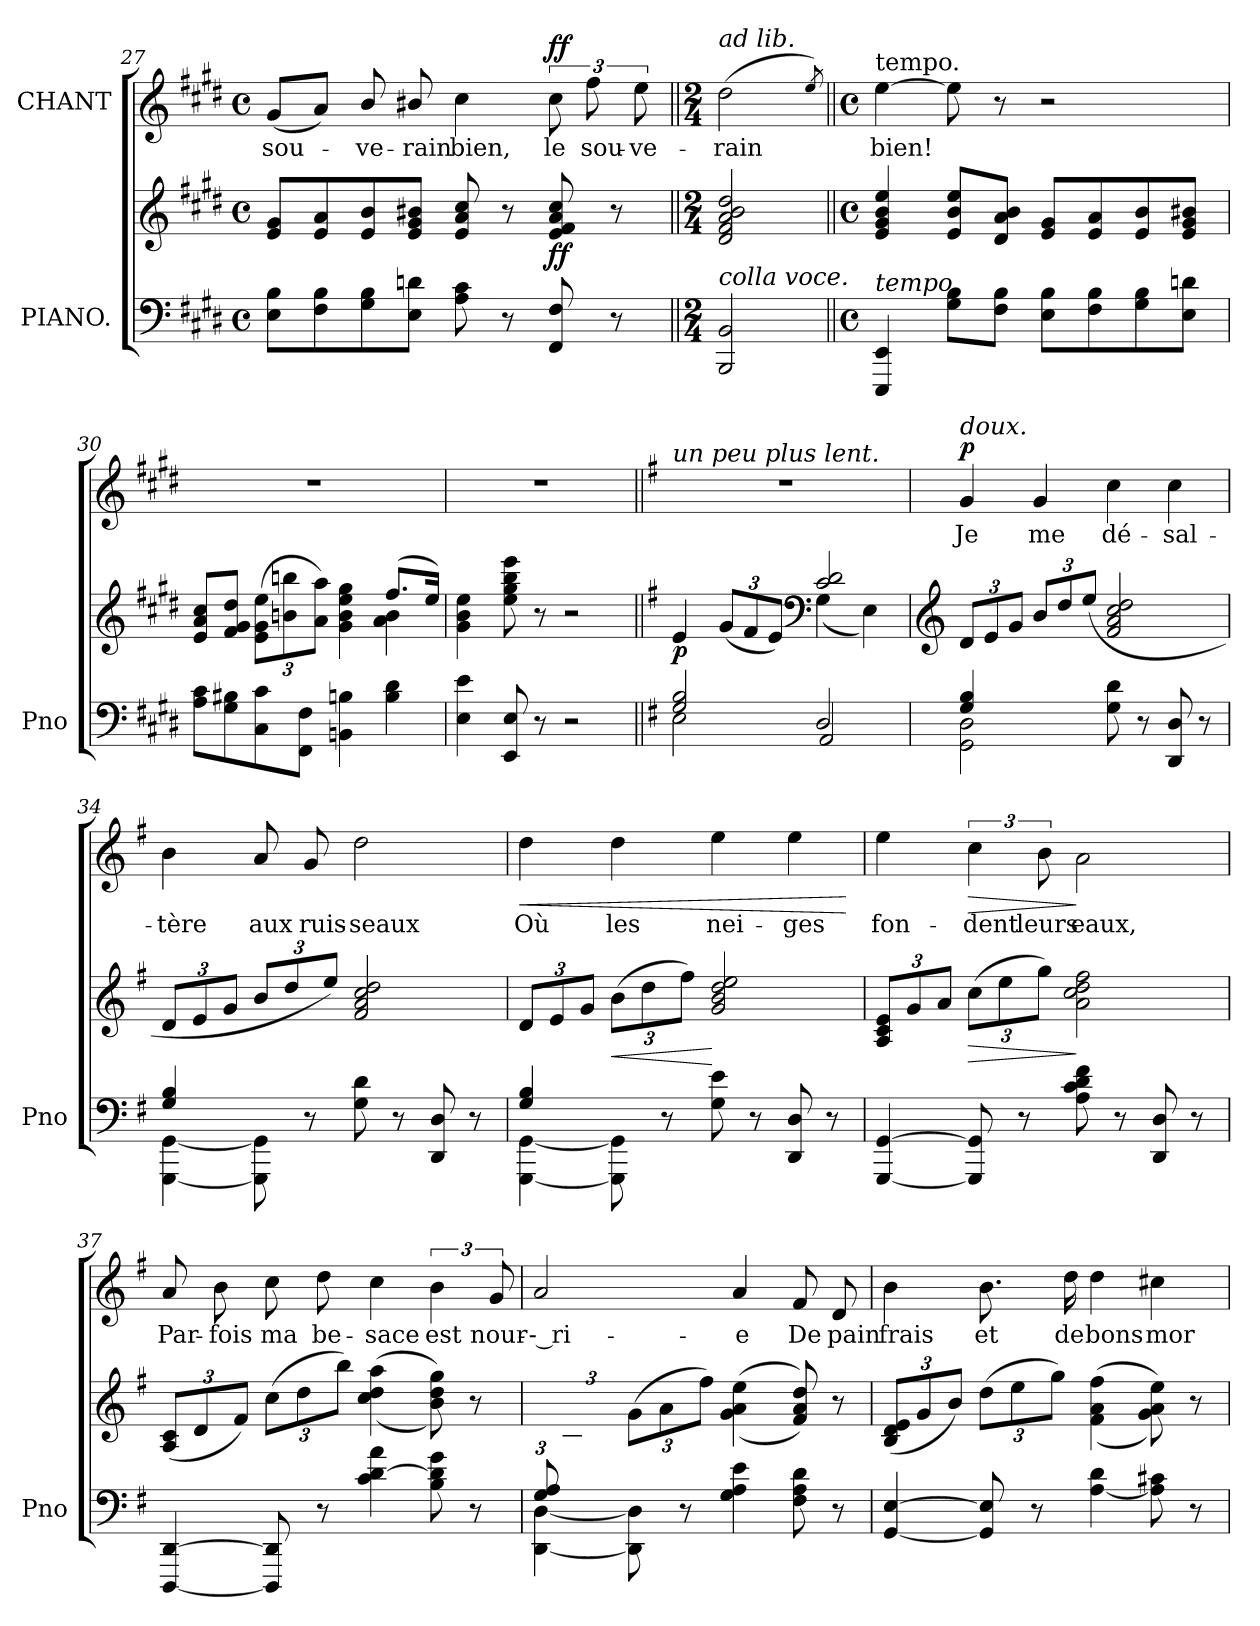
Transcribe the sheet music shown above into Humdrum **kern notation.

**kern	**kern	**dynam	**kern	**text	**dynam
*part2	*part2	*part2	*part1	*part1	*part1
*staff3	*staff2	*staff2/3	*staff1	*staff1	*staff1
*I"PIANO.	*	*	*I"CHANT	*	*
*I'Pno	*	*	*	*	*
*clefF4	*clefG2	*	*clefG2	*	*
*k[f#c#g#d#]	*k[f#c#g#d#]	*	*k[f#c#g#d#]	*	*
*M4/4	*M4/4	*	*M4/4	*	*
*met(c)	*met(c)	*	*met(c)	*	*
=27	=27	=27	=27	=27	=27
8E\ 8B\L	8e/ 8g#/L	.	(8g#/L	sou-	.
8F#\ 8B\	8e/ 8a/	.	8a/J)	.	.
8G#\ 8B\	8e/ 8b/	.	8b/	-ve-	.
8E\ 8dn\J	8e/ 8g#/ 8b#X/J	.	8b#X/	-rain	.
8A\ 8c#\	8e/ 8a/ 8cc#/	.	4cc#\	bien,	.
8r	8r	.	.	.	.
!	!	!LO:DY:b	!	!	!LO:DY:a
8FF#/ 8F#/	8e/ 8f#/ 8a/ 8cc#/	ff	12cc#\	le	ff
.	.	.	12ff#\	sou-	.
8r	8r	.	.	.	.
.	.	.	12ee\	-ve-	.
=28||	=28||	=28||	=28||	=28||	=28||
*M2/4	*M2/4	*	*M2/4	*	*
!	!	!	!LO:TX:a:i:t=ad lib.	!	!
!LO:TX:i:t=colla voce.	!	!	!	!	!
2BBB/ 2BB/	2d#/ 2f#/ 2a/ 2b/ 2dd#/	.	(<2dd#\	-rain	.
.	.	.	8qee/)	.	.
=29||	=29||	=29||	=29||	=29||	=29||
*M4/4	*M4/4	*	*M4/4	*	*
*met(c)	*met(c)	*	*met(c)	*	*
!	!	!	!LO:TX:a:t=tempo.	!	!
!LO:TX:i:t=tempo.	!	!	!	!	!
4EEE/ 4EE/	4e/ 4g#/ 4b/ 4ee/	.	[4ee\	bien!	.
8G#\ 8B\L	8e/ 8b/ 8ee/L	.	8ee\]	.	.
8F#\ 8B\J	8d#/ 8a/ 8b/J	.	8r	.	.
8E\ 8B\L	8e/ 8g#/L	.	2r	.	.
8F#\ 8B\	8e/ 8a/	.	.	.	.
8G#\ 8B\	8e/ 8b/	.	.	.	.
8E\ 8dn\J	8e/ 8g#/ 8b#X/J	.	.	.	.
=30	=30	=30	=30	=30	=30
*	*^	*	*	*	*
8A\ 8c#\L	8e/ 8a/ 8cc#/L	2.ryy	.	1r	.	.
8G#\ 8B#X\	8f#/ 8g#/ 8dd#/J	.	.	.	.	.
8C#\ 8c#\	(>12e\ 12g#\ 12ee\L	.	.	.	.	.
.	12bn\ 12bbn\	.	.	.	.	.
8FF#\ 8F#\J	.	.	.	.	.	.
.	12a\ 12aa\J)	.	.	.	.	.
4BBn\ 4Bn\	4g#\ 4b\ 4ee\ 4gg#\	.	.	.	.	.
4B\ 4d#\	(8.ff#/L	4a\ 4b\	.	.	.	.
.	16ee/Jk)	.	.	.	.	.
*	*v	*v	*	*	*	*
=31	=31	=31	=31	=31	=31
4E\ 4e\	4g#\ 4b\ 4ee\	.	1r	.	.
8EE/ 8E/	8ee\ 8gg#\ 8bb\ 8eee\	.	.	.	.
8r	8r	.	.	.	.
2r	2r	.	.	.	.
=32||	=32||	=32||	=32||	=32||	=32||
*k[f#]	*k[f#]	*	*k[f#]	*	*
*^	*^	*	*	*	*
!	!	!	!	!	!LO:TX:a:i:t=un peu plus lent.	!	!
!	!	!	!	!LO:DY:b	!	!	!
2G/ 2B/	2E\	4e/	2ryy	p	1r	.	.
.	.	(<12g/L	.	.	.	.	.
.	.	12f#/	.	.	.	.	.
.	.	12e/J)	.	.	.	.	.
*	*	*clefF4	*	*	*	*	*
2D/	2AA/	2c/ 2d/	(4G\	.	.	.	.
.	.	.	4E\)	.	.	.	.
*	*	*v	*v	*	*	*	*
=33	=33	=33	=33	=33	=33	=33
*	*	*clefG2	*	*	*	*
*	*	*^	*	*	*	*
!	!	!	!	!	!LO:TX:i:t=doux.	!	!
!	!	!LO:TX:i:t=sosten.	!	!	!	!	!
!	!	!	!	!	!	!	!LO:DY:a
*	*	*v	*v	*	*	*	*
(<4G/ 4B/	2GG\ 2D\	12d/L	.	4g/	Je	p
.	.	12e/	.	.	.	.
.	.	12g/J	.	.	.	.
4ryy	.	12b/L	.	4g/	me	.
.	.	12dd/	.	.	.	.
.	.	(12ee/J	.	.	.	.
8G\ 8d\	2ryy	2f#/ 2a/ 2cc/ 2dd/	.	4cc\	dé-	.
8r	.	.	.	.	.	.
8DD/ 8D/	.	.	.	4cc\	-sal-	.
8r	.	.	.	.	.	.
=34	=34	=34	=34	=34	=34	=34
(<4G/ 4B/	[4GGG\ [>4GG\	12d/L	.	4b\	-tère	.
.	.	12e/	.	.	.	.
.	.	12g/J	.	.	.	.
8ryy	8GGG\] 8GG\]	12b/L	.	8a/	aux	.
.	.	12dd/	.	.	.	.
8r	2ryy	.	.	8g/	ruis-	.
.	.	12ee/J)	.	.	.	.
8G\ 8d\	.	2f#/ 2a/ 2cc/ 2dd/	.	2dd\	-seaux	.
8r	.	.	.	.	.	.
8DD/ 8D/	.	.	.	.	.	.
8r	8ryy	.	.	.	.	.
=35	=35	=35	=35	=35	=35	=35
!	!	!	!	!	!	!LO:HP:b
(<4G/ 4B/	[4GGG\ [4GG\	12d/L	.	4dd\	Où	<
.	.	12e/	.	.	.	.
.	.	12g/J)	.	.	.	.
!	!	!	!LO:HP:b	!	!	!
8ryy	8GGG\] 8GG\]	(12b\L	<	4dd\	les	.
.	.	12dd\	.	.	.	.
8r	2ryy	.	.	.	.	.
.	.	12ff#\J)	.	.	.	.
8G\ 8e\	.	2g/ 2b/ 2dd/ 2ee/	[	4ee\	nei-	.
8r	.	.	.	.	.	.
8DD/ 8D/	.	.	.	4ee\	-ges	.
8r	8ryy	.	.	.	.	.
*v	*v	*	*	*	*	*
.	.	.	.	.	[
=36	=36	=36	=36	=36	=36
[4GGG/ [<4GG/	12A/ 12c/ 12e/L	.	4ee\	fon-	.
.	12g/	.	.	.	.
.	12a/J)	.	.	.	.
!	!	!LO:HP:b	!	!	!LO:HP:b
8GGG/] 8GG/]	(12cc\L	>	6cc\	-dent	>
.	12ee\	.	.	.	.
8r	.	.	.	.	.
.	12gg\J)	.	12b\	leurs	.
8A\ 8c\ 8d\ 8f#\	2a\ 2cc\ 2dd\ 2ff#\	]	2a\	eaux,	]
8r	.	.	.	.	.
8DD/ 8D/	.	.	.	.	.
8r	.	.	.	.	.
=37	=37	=37	=37	=37	=37
[4DDD/ [<4DD/	(12A/ 12c/L	.	8a/	Par-	.
.	12d/	.	.	.	.
.	.	.	8b\	-fois	.
.	12f#/J)	.	.	.	.
8DDD/] 8DD/]	(12cc\L	.	8cc\	ma	.
.	12dd\	.	.	.	.
8r	.	.	8dd\	be-	.
.	12bb\J)	.	.	.	.
4c\ [4d\ 4a\	((<4cc\ 4dd\ 4aa\	.	4cc\	-sace	.
8B\ 8d\] 8g\	8b\ 8dd\ 8gg\))	.	6b\	est	.
8r	8r	.	.	.	.
.	.	.	12g/	nour-	.
=38	=38	=38	=38	=38	=38
*Xbrackettup	*	*	*	*	*
*^	*	*	*	*	*
12G/ 12A/L	[4DD\ [<4D\	12ryy	.	2a/	-- ri-	.
12%11ryy	.	12c#X/	.	.	.	.
.	.	12e/J	.	.	.	.
.	8DD\] 8D\]	(12g\L	.	.	.	.
.	.	12a\	.	.	.	.
.	8r	.	.	.	.	.
.	.	12ff#\J)	.	.	.	.
.	4G\ 4A\ 4e\	(<(4g\ 4a\ 4ee\	.	4a/	-e	.
.	8F#\ 8A\ 8d\	8f#/ 8a/ 8dd/))	.	8f#/	De	.
.	8r	8r	.	8d/	pain	.
*v	*v	*	*	*	*	*
=39	=39	=39	=39	=39	=39
[4GG/ [>4E/	(12B/ 12d/ 12e/L	.	4b\	frais	.
.	12g/	.	.	.	.
.	12b/J)	.	.	.	.
8GG/] 8E/]	(12dd\L	.	8.b\	et	.
.	12ee\	.	.	.	.
8r	.	.	.	.	.
.	12gg\J)	.	.	.	.
.	.	.	16dd\	de	.
[4A\ 4d\	(<(4f#\ 4a\ 4ff#\	.	4dd\	bons	.
8A\] 8c#X\	8g\ 8a\ 8ee\))	.	4cc#X\	mor-	.
8r	8r	.	.	.	.
=	=	=	=	=	=
*-	*-	*-	*-	*-	*-
